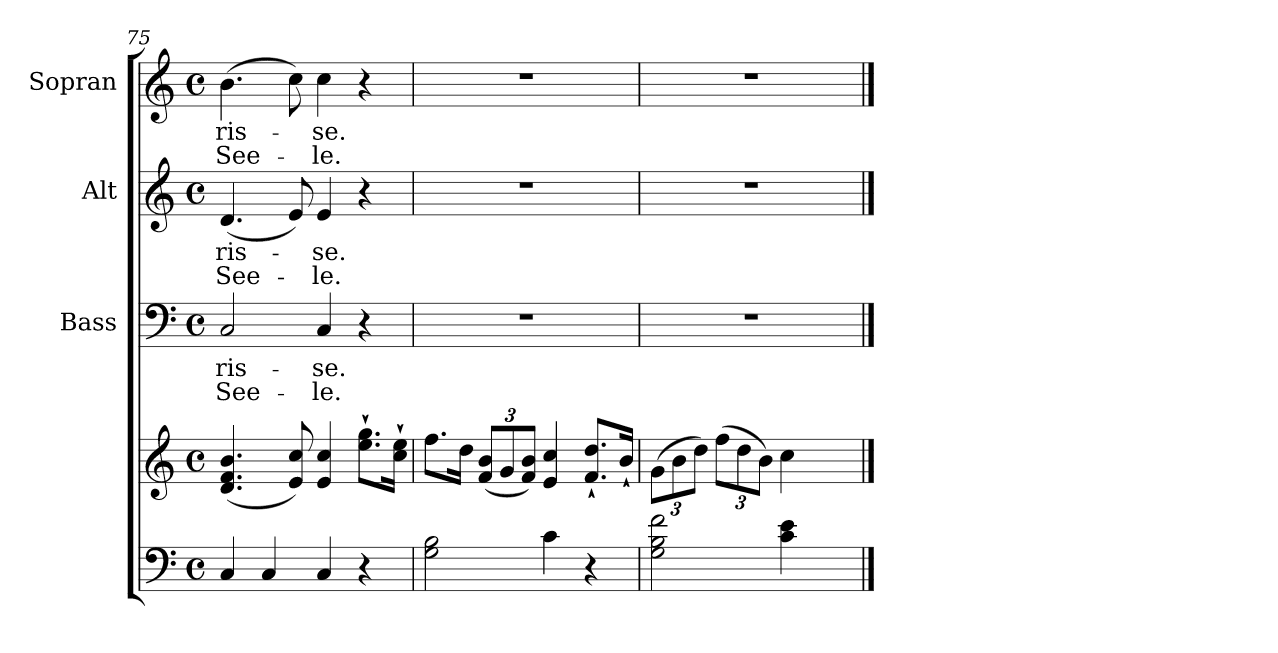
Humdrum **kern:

**kern	**kern	**kern	**text	**text	**kern	**text	**text	**kern	**text	**text
*part4	*part4	*part3	*part3	*part3	*part2	*part2	*part2	*part1	*part1	*part1
*staff5	*staff4	*staff3	*staff3	*staff3	*staff2	*staff2	*staff2	*staff1	*staff1	*staff1
*	*	*I"Bass	*	*	*I"Alt	*	*	*I"Sopran	*	*
*	*	*I'B.	*	*	*I'A.	*	*	*I'S.	*	*
*clefF4	*clefG2	*clefF4	*	*	*clefG2	*	*	*clefG2	*	*
*k[]	*k[]	*k[]	*	*	*k[]	*	*	*k[]	*	*
*C:	*C:	*C:	*	*	*C:	*	*	*C:	*	*
*M4/4	*M4/4	*M4/4	*	*	*M4/4	*	*	*M4/4	*	*
*met(c)	*met(c)	*met(c)	*	*	*met(c)	*	*	*met(c)	*	*
=75	=75	=75	=75	=75	=75	=75	=75	=75	=75	=75
!	!	!	!LO:LY:b	!LO:LY:b	!	!LO:LY:b	!LO:LY:b	!	!LO:LY:b	!LO:LY:b
4C/	(<4.d/ 4.f/ 4.b/	2C/	-ris-	See-	(<4.d/	-ris-	See-	(>4.b\	-ris-	See-
4C/	.	.	.	.	.	.	.	.	.	.
.	8e/ 8cc/)	.	.	.	8e/)	.	.	8cc\)	.	.
!	!	!	!LO:LY:b	!LO:LY:b	!	!LO:LY:b	!LO:LY:b	!	!LO:LY:b	!LO:LY:b
4C/	4e/ 4cc/	4C/	-se.	-le.	4e/	-se.	-le.	4cc\	-se.	-le.
4r	8.ee\`> 8.gg\`>L	4r	.	.	4r	.	.	4r	.	.
.	16cc\`> 16ee\`>Jk	.	.	.	.	.	.	.	.	.
=76	=76	=76	=76	=76	=76	=76	=76	=76	=76	=76
2G\ 2B\	8.ff\L	1r	.	.	1r	.	.	1r	.	.
.	16dd\Jk	.	.	.	.	.	.	.	.	.
.	(<12f/ 12b/L	.	.	.	.	.	.	.	.	.
.	12g/	.	.	.	.	.	.	.	.	.
.	12f/ 12b/J)	.	.	.	.	.	.	.	.	.
4c\	4e/ 4cc/	.	.	.	.	.	.	.	.	.
4r	8.f/`< 8.dd/`<L	.	.	.	.	.	.	.	.	.
.	16b`</Jk	.	.	.	.	.	.	.	.	.
=77	=77	=77	=77	=77	=77	=77	=77	=77	=77	=77
2G\ 2B\ 2f\	(>12g\L	1r	.	.	1r	.	.	1r	.	.
.	12b\	.	.	.	.	.	.	.	.	.
.	12dd\J)	.	.	.	.	.	.	.	.	.
.	(>12ff\L	.	.	.	.	.	.	.	.	.
.	12dd\	.	.	.	.	.	.	.	.	.
.	12b\J)	.	.	.	.	.	.	.	.	.
4c\ 4e\	4cc\	.	.	.	.	.	.	.	.	.
4ryy	4ryy	.	.	.	.	.	.	.	.	.
==	==	==	==	==	==	==	==	==	==	==
*-	*-	*-	*-	*-	*-	*-	*-	*-	*-	*-
